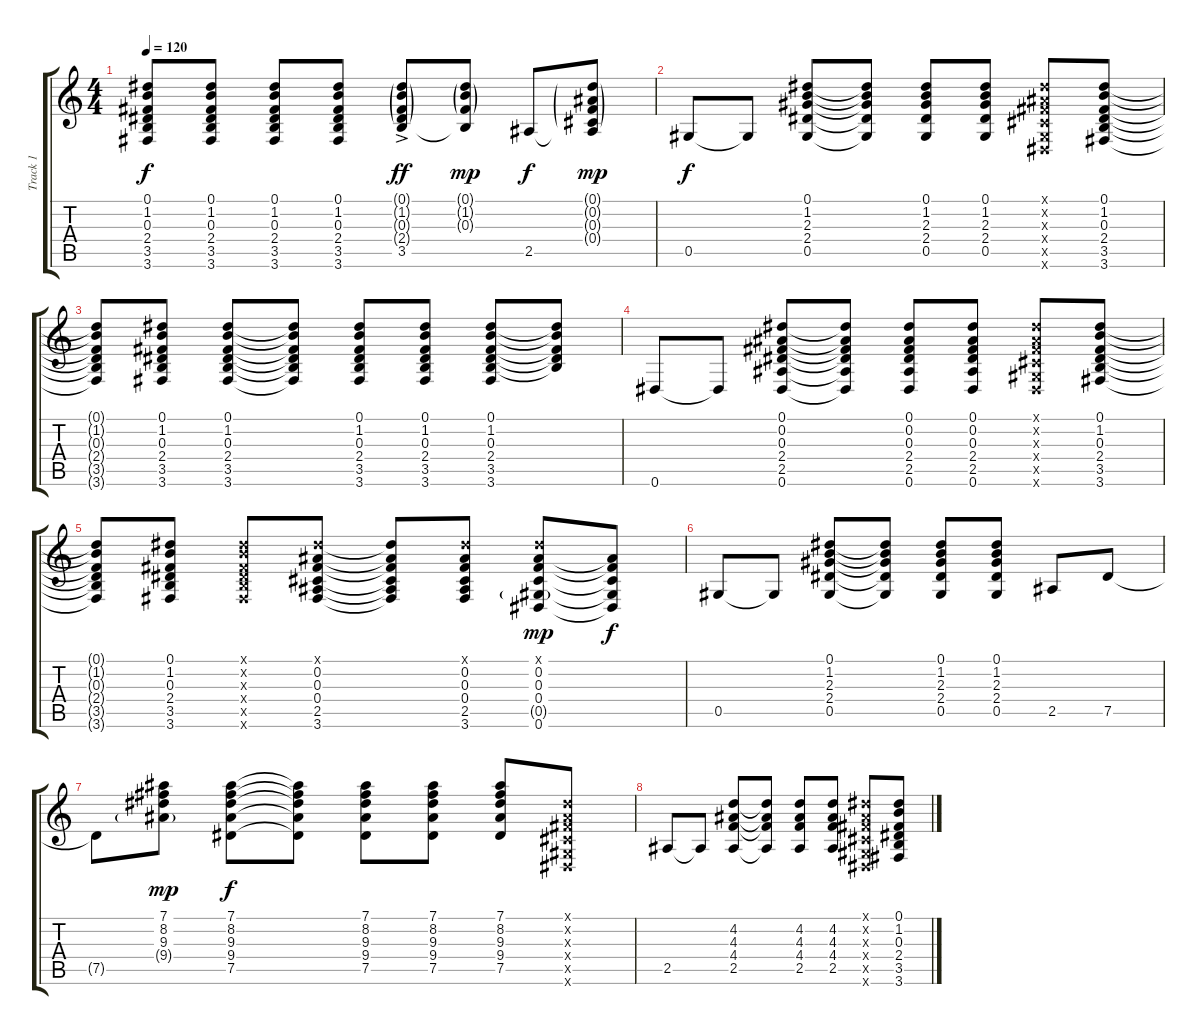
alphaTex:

\track ("Track 1" "Track 1") {instrument acousticguitarsteel}
\staff {score tabs}
\tuning (Eb4 Bb3 Gb3 Db3 Ab2 Eb2) {hide}
\ts (4 4)
\tempo 120
\clef g2
\ks c
(0.1{t} 1.2{t} 0.3{t} 2.4{t} 3.5{t} 3.6{t}).8{dy f} (0.1 1.2 0.3 2.4 3.5 3.6).8 (0.1 1.2 0.3 2.4 3.5 3.6).8 (0.1 1.2 0.3 2.4 3.5 3.6).8 (0.1{g} 1.2{g} 0.3{g} 2.4{g} 3.5{ac}).8{dy ff} (0.1{g} 1.2{g} 0.3{g} 3.5{t}).8{dy mp} 2.5.8{dy f} (0.1{g} 0.2{g} 0.3{g} 0.4{g} 2.5{t}).8{dy mp} |
0.5.8{dy f} 0.5{t}.8 (0.1 1.2 2.3 2.4 0.5).8 (0.1{t} 1.2{t} 2.3{t} 2.4{t} 0.5{t}).8 (0.1 1.2 2.3 2.4 0.5).8 (0.1 1.2 2.3 2.4 0.5).8 (0.1{x} 0.2{x} 0.3{x} 0.4{x} 0.5{x} 0.6{x}).8 (0.1 1.2 0.3 2.4 3.5 3.6).8 |
(0.1{t} 1.2{t} 0.3{t} 2.4{t} 3.5{t} 3.6{t}).8 (0.1 1.2 0.3 2.4 3.5 3.6).8 (0.1 1.2 0.3 2.4 3.5 3.6).8 (0.1{t} 1.2{t} 0.3{t} 2.4{t} 3.5{t} 3.6{t}).8 (0.1 1.2 0.3 2.4 3.5 3.6).8 (0.1 1.2 0.3 2.4 3.5 3.6).8 (0.1 1.2 0.3 2.4 3.5 3.6).8 (0.1{t} 1.2{t} 0.3{t} 2.4{t} 3.5{t}).8 |
0.6.8 0.6{t}.8 (0.1 0.2 0.3 2.4 2.5 0.6).8 (0.1{t} 0.2{t} 0.3{t} 2.4{t} 2.5{t} 0.6{t}).8 (0.1 0.2 0.3 2.4 2.5 0.6).8 (0.1 0.2 0.3 2.4 2.5 0.6).8 (0.1{x} 0.2{x} 0.3{x} 0.4{x} 0.5{x} 0.6{x}).8 (0.1 1.2 0.3 2.4 3.5 3.6).8 |
(0.1{t} 1.2{t} 0.3{t} 2.4{t} 3.5{t} 3.6{t}).8 (0.1 1.2 0.3 2.4 3.5 3.6).8 (0.1{x} 1.2{x} 0.3{x} 2.4{x} 3.5{x} 3.6{x}).8 (0.1{x} 0.2 0.3 0.4 2.5 3.6).8 (0.1{t} 0.2{t} 0.3{t} 0.4{t} 2.5{t} 3.6{t}).8 (0.1{x} 0.2 0.3 0.4 2.5 3.6).8 (0.1{x} 0.2 0.3 0.4 0.5{g} 0.6).8{dy mp} (0.2{t} 0.3{t} 0.4{t} 0.5{t} 0.6{t}).8{dy f} |
0.5.8 0.5{t}.8 (0.1 1.2 2.3 2.4 0.5).8 (0.1{t} 1.2{t} 2.3{t} 2.4{t} 0.5{t}).8 (0.1 1.2 2.3 2.4 0.5).8 (0.1 1.2 2.3 2.4 0.5).8 2.5.8 7.5.8 |
7.5{t}.8 (7.1 8.2 9.3 9.4{g}).8{dy mp} (7.1 8.2 9.3 9.4 7.5).8{dy f} (7.1{t} 8.2{t} 9.3{t} 9.4{t} 7.5{t}).8 (7.1 8.2 9.3 9.4 7.5).8 (7.1 8.2 9.3 9.4 7.5).8 (7.1 8.2 9.3 9.4 7.5).8 (0.1{x} 0.2{x} 0.3{x} 0.4{x} 0.5{x} 0.6{x}).8 |
2.5.8 2.5{t}.8 (4.2 4.3 4.4 2.5).8 (4.2{t} 4.3{t} 4.4{t} 2.5{t}).8 (4.2 4.3 4.4 2.5).8 (4.2 4.3 4.4 2.5).8 (0.1{x} 0.2{x} 0.3{x} 0.4{x} 0.5{x} 0.6{x}).8 (0.1 1.2 0.3 2.4 3.5 3.6).8
